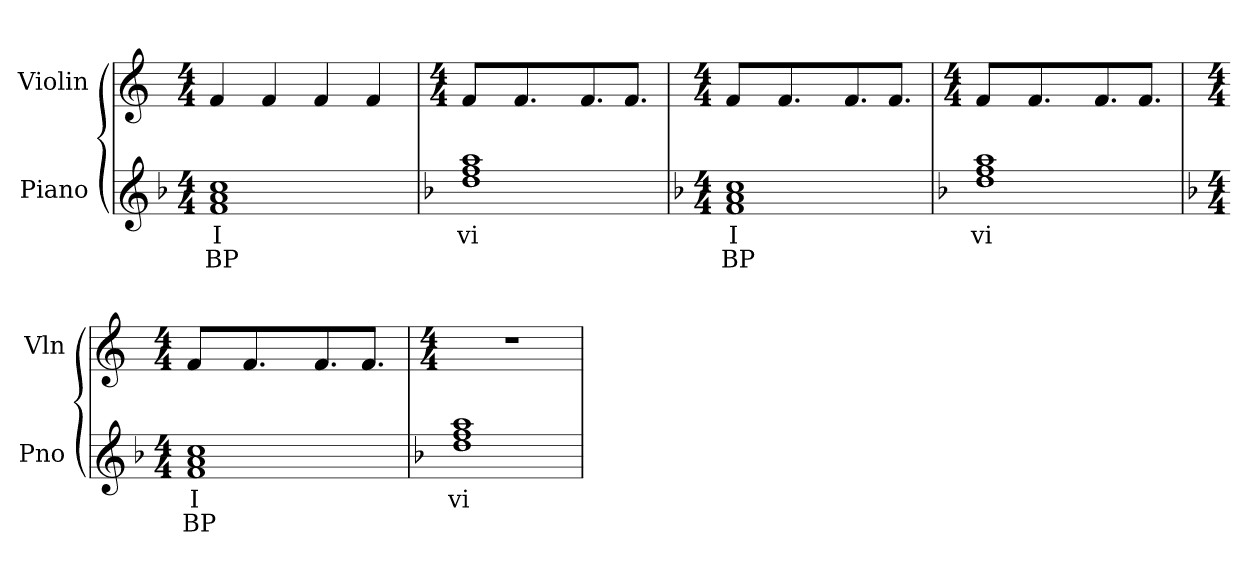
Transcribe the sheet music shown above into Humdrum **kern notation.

**kern	**text	**text	**kern
*part2	*part2	*part2	*part1
*staff2	*staff2	*staff2	*staff1
*I"Piano	*	*	*I"Violin
*I'Pno	*	*	*I'Vln
*k[b-]	*	*	*
*F:	*	*	*
*M4/4	*	*	*M4/4
=	=	=	=
1f 1a 1cc	I	BP	4f
.	.	.	4f
.	.	.	4f
.	.	.	4f
=	=	=	=
*k[b-]	*	*	*
*F:	*	*	*
*	*	*	*M4/4
1dd 1ff 1aa	vi	.	4f
.	.	.	4.f
.	.	.	8.f
.	.	.	8.fJ
=	=	=	=
*k[b-]	*	*	*
*F:	*	*	*
*M4/4	*	*	*M4/4
1f 1a 1cc	I	BP	4f
.	.	.	4.f
.	.	.	8.f
.	.	.	8.fJ
=	=	=	=
*k[b-]	*	*	*
*F:	*	*	*
*	*	*	*M4/4
1dd 1ff 1aa	vi	.	4f
.	.	.	4.f
.	.	.	8.f
.	.	.	8.fJ
=	=	=	=
*k[b-]	*	*	*
*F:	*	*	*
*M4/4	*	*	*M4/4
1f 1a 1cc	I	BP	4f
.	.	.	4.f
.	.	.	8.f
.	.	.	8.fJ
=	=	=	=
*k[b-]	*	*	*
*F:	*	*	*
*	*	*	*M4/4
1dd 1ff 1aa	vi	.	1r
=	=	=	=
*-	*-	*-	*-
